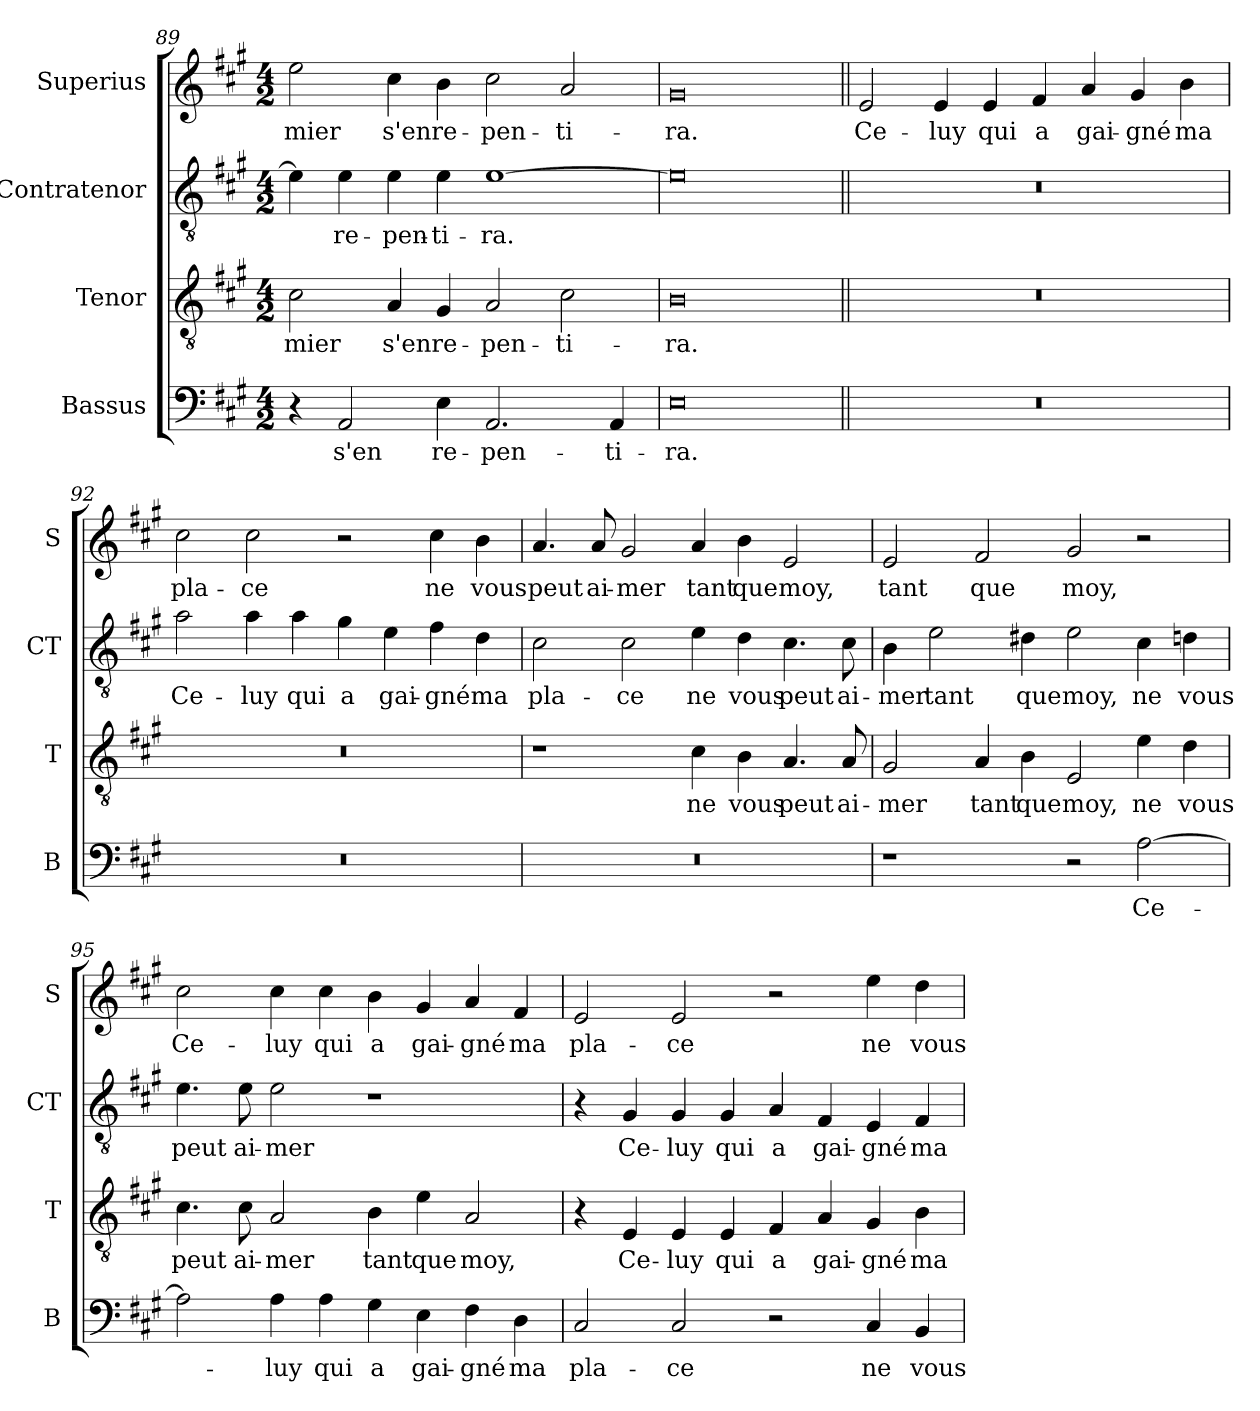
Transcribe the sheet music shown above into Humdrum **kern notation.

**kern	**text	**kern	**text	**kern	**text	**kern	**text
*part4	*part4	*part3	*part3	*part2	*part2	*part1	*part1
*staff4	*staff4	*staff3	*staff3	*staff2	*staff2	*staff1	*staff1
*I"Bassus	*	*I"Tenor	*	*I"Contratenor	*	*I"Superius	*
*I'B	*	*I'T	*	*I'CT	*	*I'S	*
*clefF4	*	*clefGv2	*	*clefGv2	*	*clefG2	*
*k[f#c#g#]	*	*k[f#c#g#]	*	*k[f#c#g#]	*	*k[f#c#g#]	*
*A:	*	*A:	*	*A:	*	*A:	*
*M4/2	*	*M4/2	*	*M4/2	*	*M4/2	*
=89	=89	=89	=89	=89	=89	=89	=89
!	!	!	!LO:LY:b	!	!	!	!LO:LY:b
4r	.	2c#\	-mier	4e\]	.	2ee\	-mier
!	!LO:LY:b	!	!	!	!LO:LY:b	!	!
2AA/	s'en	.	.	4e\	re-	.	.
!	!	!	!LO:LY:b	!	!LO:LY:b	!	!LO:LY:b
.	.	4A/	s'en	4e\	-pen-	4cc#\	s'en
!	!LO:LY:b	!	!LO:LY:b	!	!LO:LY:b	!	!LO:LY:b
4E\	re-	4G#/	re-	4e\	-ti-	4b\	re-
!	!LO:LY:b	!	!LO:LY:b	!	!LO:LY:b	!	!LO:LY:b
2.AA/	-pen-	2A/	-pen-	[1e	-ra.	2cc#\	-pen-
!	!	!	!LO:LY:b	!	!	!	!LO:LY:b
.	.	2c#\	-ti-	.	.	2a/	-ti-
!	!LO:LY:b	!	!	!	!	!	!
4AA/	-ti-	.	.	.	.	.	.
=90	=90	=90	=90	=90	=90	=90	=90
!	!LO:LY:b	!	!LO:LY:b	!	!	!	!LO:LY:b
0E	-ra.	0B	-ra.	0e]	.	0g#	-ra.
=91||	=91||	=91||	=91||	=91||	=91||	=91||	=91||
!	!	!	!	!	!	!	!LO:LY:b
0r	.	0r	.	0r	.	2e/	Ce-
!	!	!	!	!	!	!	!LO:LY:b
.	.	.	.	.	.	4e/	-luy
!	!	!	!	!	!	!	!LO:LY:b
.	.	.	.	.	.	4e/	qui
!	!	!	!	!	!	!	!LO:LY:b
.	.	.	.	.	.	4f#/	a
!	!	!	!	!	!	!	!LO:LY:b
.	.	.	.	.	.	4a/	gai-
!	!	!	!	!	!	!	!LO:LY:b
.	.	.	.	.	.	4g#/	-gné
!	!	!	!	!	!	!	!LO:LY:b
.	.	.	.	.	.	4b\	ma
!!LO:LB:g=z
=92	=92	=92	=92	=92	=92	=92	=92
!	!	!	!	!	!LO:LY:b	!	!LO:LY:b
0r	.	0r	.	2a\	Ce-	2cc#\	pla-
!	!	!	!	!	!LO:LY:b	!	!LO:LY:b
.	.	.	.	4a\	-luy	2cc#\	-ce
!	!	!	!	!	!LO:LY:b	!	!
.	.	.	.	4a\	qui	.	.
!	!	!	!	!	!LO:LY:b	!	!
.	.	.	.	4g#\	a	2r	.
!	!	!	!	!	!LO:LY:b	!	!
.	.	.	.	4e\	gai-	.	.
!	!	!	!	!	!LO:LY:b	!	!LO:LY:b
.	.	.	.	4f#\	-gné	4cc#\	ne
!	!	!	!	!	!LO:LY:b	!	!LO:LY:b
.	.	.	.	4d\	ma	4b\	vous
=93	=93	=93	=93	=93	=93	=93	=93
!	!	!	!	!	!LO:LY:b	!	!LO:LY:b
0r	.	1r	.	2c#\	pla-	4.a/	peut
!	!	!	!	!	!	!	!LO:LY:b
.	.	.	.	.	.	8a/	ai-
!	!	!	!	!	!LO:LY:b	!	!LO:LY:b
.	.	.	.	2c#\	-ce	2g#/	-mer
!	!	!	!LO:LY:b	!	!LO:LY:b	!	!LO:LY:b
.	.	4c#\	ne	4e\	ne	4a/	tant
!	!	!	!LO:LY:b	!	!LO:LY:b	!	!LO:LY:b
.	.	4B\	vous	4d\	vous	4b\	que
!	!	!	!LO:LY:b	!	!LO:LY:b	!	!LO:LY:b
.	.	4.A/	peut	4.c#\	peut	2e/	moy,
!	!	!	!LO:LY:b	!	!LO:LY:b	!	!
.	.	8A/	ai-	8c#\	ai-	.	.
=94	=94	=94	=94	=94	=94	=94	=94
!	!	!	!LO:LY:b	!	!LO:LY:b	!	!LO:LY:b
1r	.	2G#/	-mer	4B\	-mer	2e/	tant
!	!	!	!	!	!LO:LY:b	!	!
.	.	.	.	2e\	tant	.	.
!	!	!	!LO:LY:b	!	!	!	!LO:LY:b
.	.	4A/	tant	.	.	2f#/	que
!	!	!	!LO:LY:b	!	!LO:LY:b	!	!
.	.	4B\	que	4d#X\	que	.	.
!	!	!	!LO:LY:b	!	!LO:LY:b	!	!LO:LY:b
2r	.	2E/	moy,	2e\	moy,	2g#/	moy,
!	!LO:LY:b	!	!LO:LY:b	!	!LO:LY:b	!	!
[2A\	Ce-	4e\	ne	4c#\	ne	2r	.
!	!	!	!LO:LY:b	!	!LO:LY:b	!	!
.	.	4d\	vous	4dn\	vous	.	.
!!LO:PB:g=z
=95	=95	=95	=95	=95	=95	=95	=95
!	!	!	!LO:LY:b	!	!LO:LY:b	!	!LO:LY:b
2A\]	.	4.c#\	peut	4.e\	peut	2cc#\	Ce-
!	!	!	!LO:LY:b	!	!LO:LY:b	!	!
.	.	8c#\	ai-	8e\	ai-	.	.
!	!LO:LY:b	!	!LO:LY:b	!	!LO:LY:b	!	!LO:LY:b
4A\	-luy	2A/	-mer	2e\	-mer	4cc#\	-luy
!	!LO:LY:b	!	!	!	!	!	!LO:LY:b
4A\	qui	.	.	.	.	4cc#\	qui
!	!LO:LY:b	!	!LO:LY:b	!	!	!	!LO:LY:b
4G#\	a	4B\	tant	1r	.	4b\	a
!	!LO:LY:b	!	!LO:LY:b	!	!	!	!LO:LY:b
4E\	gai-	4e\	que	.	.	4g#/	gai-
!	!LO:LY:b	!	!LO:LY:b	!	!	!	!LO:LY:b
4F#\	-gné	2A/	moy,	.	.	4a/	-gné
!	!LO:LY:b	!	!	!	!	!	!LO:LY:b
4D\	ma	.	.	.	.	4f#/	ma
=96	=96	=96	=96	=96	=96	=96	=96
!	!LO:LY:b	!	!	!	!	!	!LO:LY:b
2C#/	pla-	4r	.	4r	.	2e/	pla-
!	!	!	!LO:LY:b	!	!LO:LY:b	!	!
.	.	4E/	Ce-	4G#/	Ce-	.	.
!	!LO:LY:b	!	!LO:LY:b	!	!LO:LY:b	!	!LO:LY:b
2C#/	-ce	4E/	-luy	4G#/	-luy	2e/	-ce
!	!	!	!LO:LY:b	!	!LO:LY:b	!	!
.	.	4E/	qui	4G#/	qui	.	.
!	!	!	!LO:LY:b	!	!LO:LY:b	!	!
2r	.	4F#/	a	4A/	a	2r	.
!	!	!	!LO:LY:b	!	!LO:LY:b	!	!
.	.	4A/	gai-	4F#/	gai-	.	.
!	!LO:LY:b	!	!LO:LY:b	!	!LO:LY:b	!	!LO:LY:b
4C#/	ne	4G#/	-gné	4E/	-gné	4ee\	ne
!	!LO:LY:b	!	!LO:LY:b	!	!LO:LY:b	!	!LO:LY:b
4BB/	vous	4B\	ma	4F#/	ma	4dd\	vous
=	=	=	=	=	=	=	=
*-	*-	*-	*-	*-	*-	*-	*-
